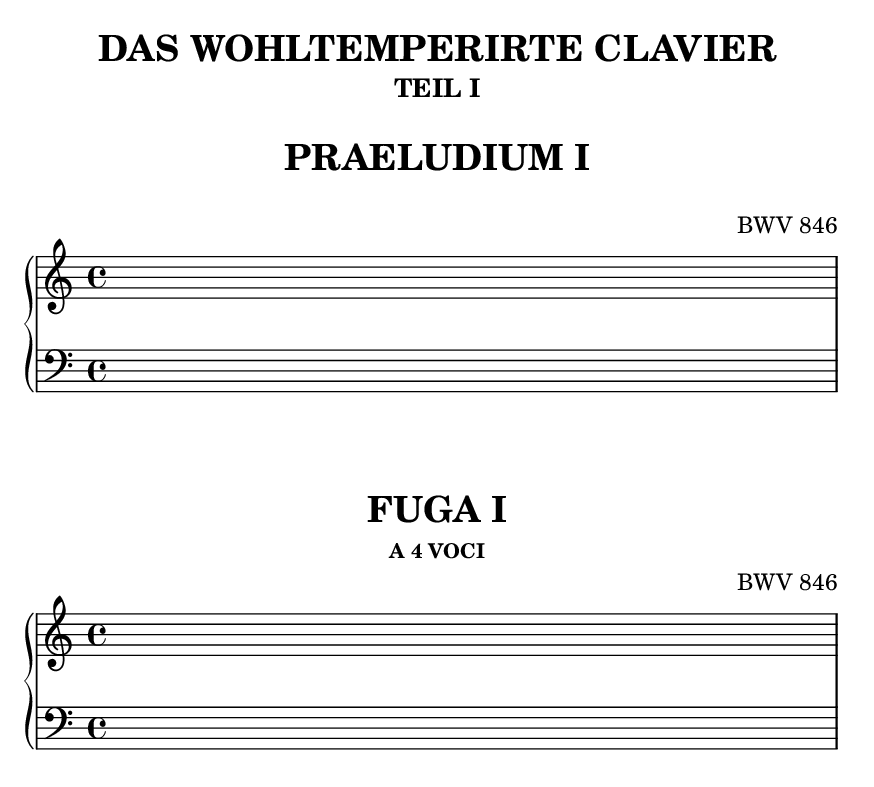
%% Generated by lilypond-book.py
%% Options: [exampleindent=10.16\mm,indent=0\mm,line-width=160\mm,noragged-right,papersize=a5,quote]
\include "lilypond-book-preamble.ly"


% ****************************************************************
% Start cut-&-pastable-section
% ****************************************************************



\paper {
  #(set-paper-size "a5")
  indent = 0\mm
  line-width = 160\mm
  % offset the left padding, also add 1mm as lilypond creates cropped
  % images with a little space on the right
  line-width = #(- line-width (* mm  3.000000) (* mm 1))
  ragged-right = ##f
  line-width = 160\mm - 2.0 * 10.16\mm
  % offset the left padding, also add 1mm as lilypond creates cropped
  % images with a little space on the right
  line-width = #(- line-width (* mm  3.000000) (* mm 1))
}

\layout {
  
}





% ****************************************************************
% ly snippet:
% ****************************************************************
\sourcefileline 718
\book {
  \paper {
    print-all-headers = ##t
  }
  \header {
    title = "DAS WOHLTEMPERIRTE CLAVIER"
    subtitle = "TEIL I"
    % Pas de mention spéciale par défaut pour cet ouvrage
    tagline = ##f
  }
  \markup { \vspace #1 }
  \score {
    \new PianoStaff <<
      \new Staff { s1 }
      \new Staff { \clef "bass" s1 }
    >>
    \header {
      title = "PRAELUDIUM I"
      opus = "BWV 846"
      % Pas de sous-titre pour ce morceau
      subtitle = ##f
    }
  }
  \score {
    \new PianoStaff <<
      \new Staff { s1 }
      \new Staff { \clef "bass" s1 }
    >>
    \header {
      title = "FUGA I"
      subsubtitle = "A 4 VOCI"
      opus = "BWV 846"
      % Pas de sous-titre pour ce morceau
      subtitle = ##f
    }
  }
}



% ****************************************************************
% end ly snippet
% ****************************************************************
